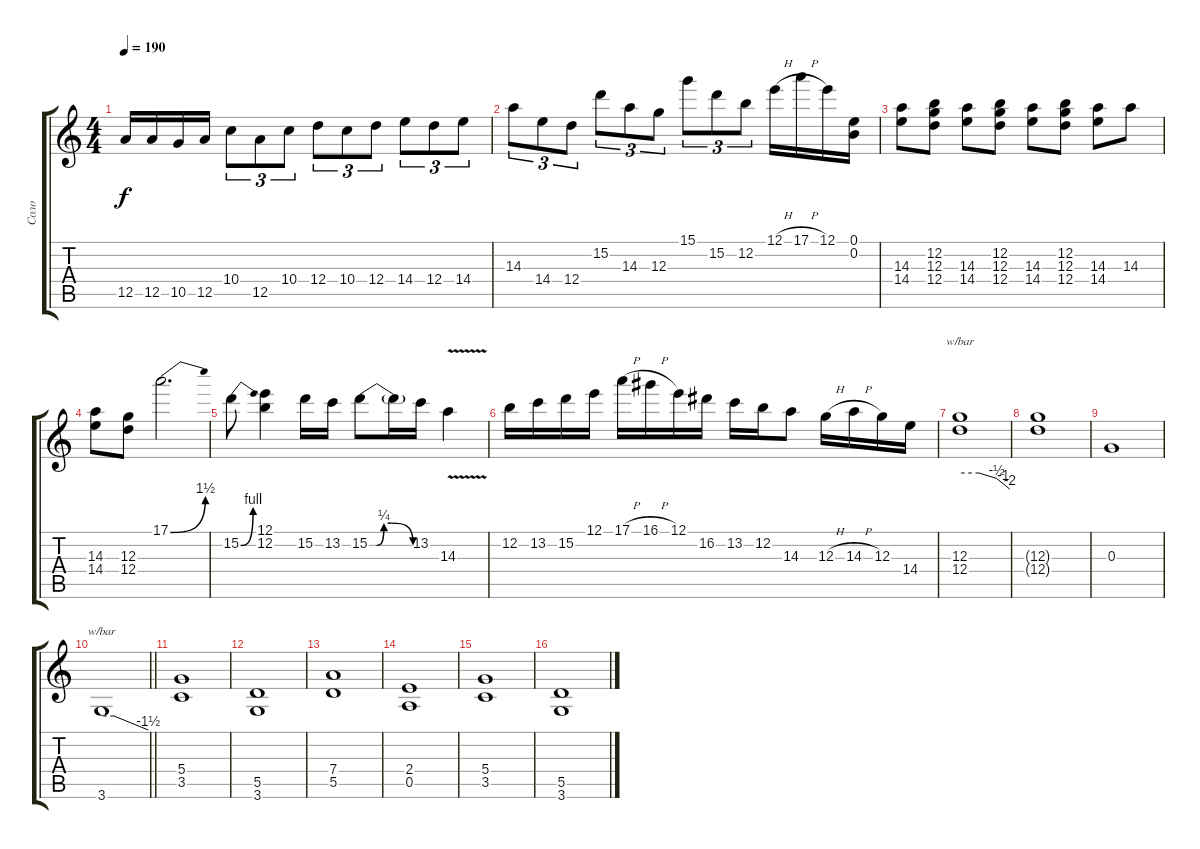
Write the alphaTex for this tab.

\track ("Соло" "Соло") {instrument distortionguitar}
\staff {score tabs}
\tuning (E4 B3 G3 D3 A2 E2) {hide}
\ts (4 4)
\tempo 190
\clef g2
\ks c
12.5.16{dy f} 12.5.16 10.5.16 12.5.16 10.4.8{tu (3 2)} 12.5.8{tu (3 2)} 10.4.8{tu (3 2)} 12.4.8{tu (3 2)} 10.4.8{tu (3 2)} 12.4.8{tu (3 2)} 14.4.8{tu (3 2)} 12.4.8{tu (3 2)} 14.4.8{tu (3 2)} |
14.3.8{tu (3 2)} 14.4.8{tu (3 2)} 12.4.8{tu (3 2)} 15.2.8{tu (3 2)} 14.3.8{tu (3 2)} 12.3.8{tu (3 2)} 15.1.8{tu (3 2)} 15.2.8{tu (3 2)} 12.2.8{tu (3 2)} 12.1{h}.16 17.1{h}.16 12.1.16 (0.1 0.2).16 |
(14.3 14.4).8 (12.2 12.3 12.4).8 (14.3 14.4).8 (12.2 12.3 12.4).8 (14.3 14.4).8 (12.2 12.3 12.4).8 (14.3 14.4).8 14.3.8 |
(14.3 14.4).8 (12.3 12.4).8 17.1{be (bend 0 0 60 6)}.2{d} |
15.2{be (bend 0 0 60 4)}.8 (12.1 12.2).4 15.2.16 13.2.16 15.2{be (custom 0 0 10 0 20 1 30 1 60 0)}.8 15.2{t}.16 13.2.16 14.3{v}.4 |
12.2.16 13.2.16 15.2.16 12.1.16 17.1{h}.16 16.1{h}.16 12.1.16 16.2.16 13.2.16 12.2.16 14.3.8 12.3{h}.16 14.3{h}.16 12.3.16 14.4.16 |
(12.3 12.4).1{tbe (custom default 0 0 23 0 44 -2 52 -4 60 -8)} |
(12.3{t} 12.4{t}).1 |
0.3.1 |
\barLineRight lightlight
3.6.1{tbe (custom default 0 0 16 0 60 -6)} |
(5.4 3.5).1 |
(5.5 3.6).1 |
(7.4 5.5).1 |
(2.4 0.5).1 |
(5.4 3.5).1 |
(5.5 3.6).1
